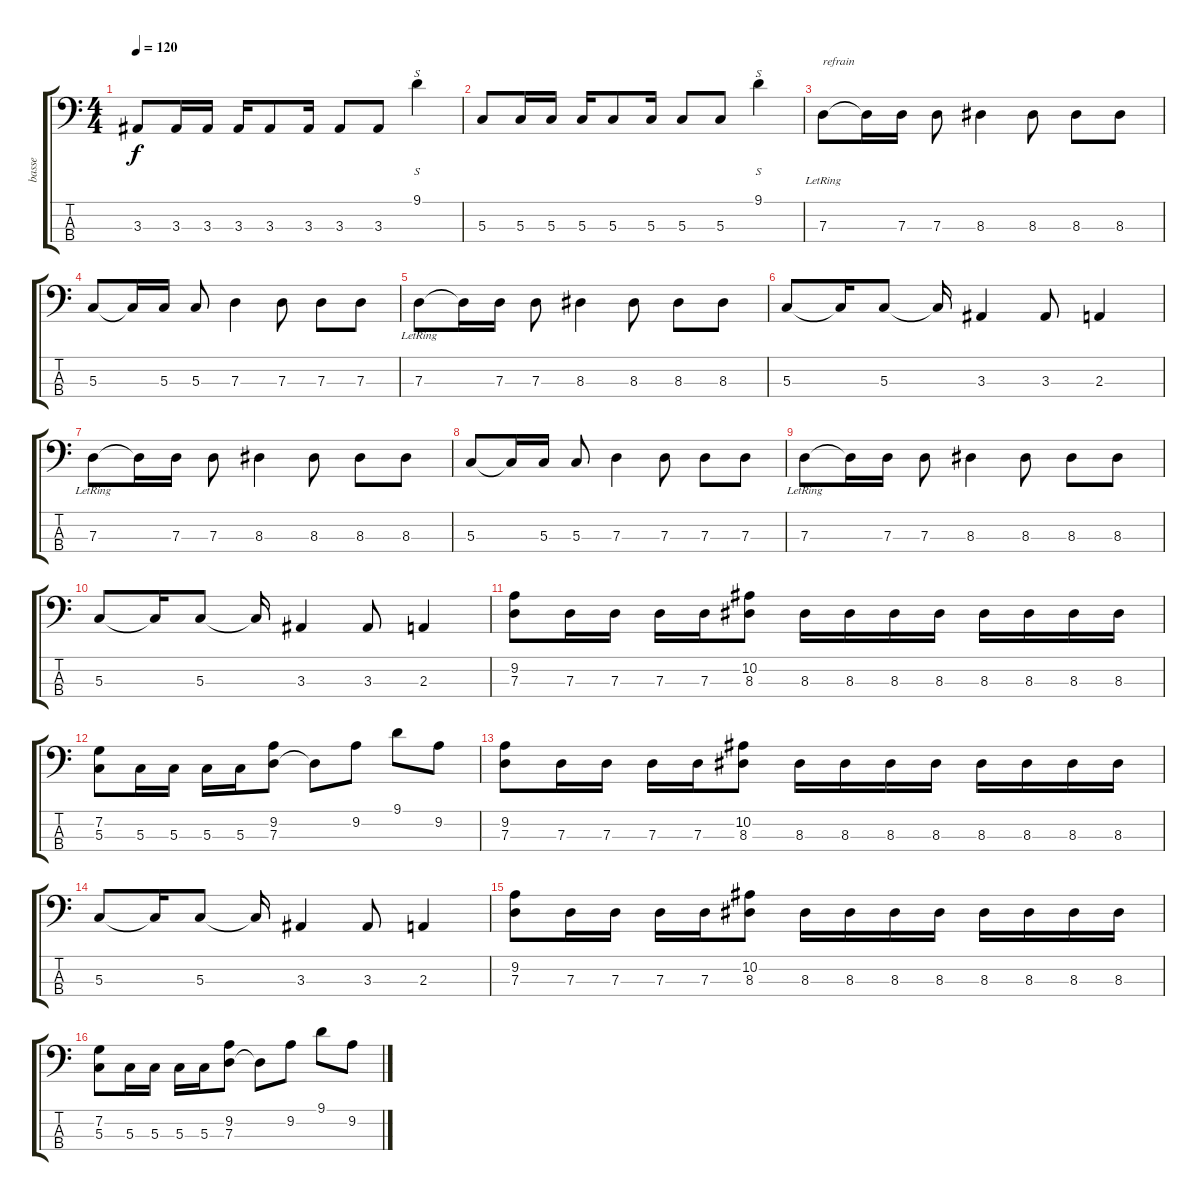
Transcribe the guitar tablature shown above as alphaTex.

\track ("basse" "basse") {instrument electricbasspick}
\staff {score tabs}
\tuning (F2 C2 G1 D1) {hide}
\ts (4 4)
\tempo 120
\clef f4
\ks c
3.3.8{dy f} 3.3.16 3.3.16 3.3.16 3.3.8 3.3.16 3.3.8 3.3.8 9.1.4{s} |
5.3.8 5.3.16 5.3.16 5.3.16 5.3.8 5.3.16 5.3.8 5.3.8 9.1.4{s} |
7.3{lr}.8{txt "refrain"} 7.3{t}.16 7.3.16 7.3.8 8.3.4 8.3.8 8.3.8 8.3.8 |
5.3.8 5.3{t}.16 5.3.16 5.3.8 7.3.4 7.3.8 7.3.8 7.3.8 |
7.3{lr}.8 7.3{t}.16 7.3.16 7.3.8 8.3.4 8.3.8 8.3.8 8.3.8 |
5.3.8 5.3{t}.16 5.3.8 5.3{t}.16 3.3.4 3.3.8 2.3.4 |
7.3{lr}.8 7.3{t}.16 7.3.16 7.3.8 8.3.4 8.3.8 8.3.8 8.3.8 |
5.3.8 5.3{t}.16 5.3.16 5.3.8 7.3.4 7.3.8 7.3.8 7.3.8 |
7.3{lr}.8 7.3{t}.16 7.3.16 7.3.8 8.3.4 8.3.8 8.3.8 8.3.8 |
5.3.8 5.3{t}.16 5.3.8 5.3{t}.16 3.3.4 3.3.8 2.3.4 |
(9.2 7.3).8 7.3.16 7.3.16 7.3.16 7.3.16 (10.2 8.3).8 8.3.16 8.3.16 8.3.16 8.3.16 8.3.16 8.3.16 8.3.16 8.3.16 |
(7.2 5.3).8 5.3.16 5.3.16 5.3.16 5.3.16 (9.2 7.3).8 7.3{t}.8 9.2.8 9.1.8 9.2.8 |
(9.2 7.3).8 7.3.16 7.3.16 7.3.16 7.3.16 (10.2 8.3).8 8.3.16 8.3.16 8.3.16 8.3.16 8.3.16 8.3.16 8.3.16 8.3.16 |
5.3.8 5.3{t}.16 5.3.8 5.3{t}.16 3.3.4 3.3.8 2.3.4 |
(9.2 7.3).8 7.3.16 7.3.16 7.3.16 7.3.16 (10.2 8.3).8 8.3.16 8.3.16 8.3.16 8.3.16 8.3.16 8.3.16 8.3.16 8.3.16 |
(7.2 5.3).8 5.3.16 5.3.16 5.3.16 5.3.16 (9.2 7.3).8 7.3{t}.8 9.2.8 9.1.8 9.2.8
